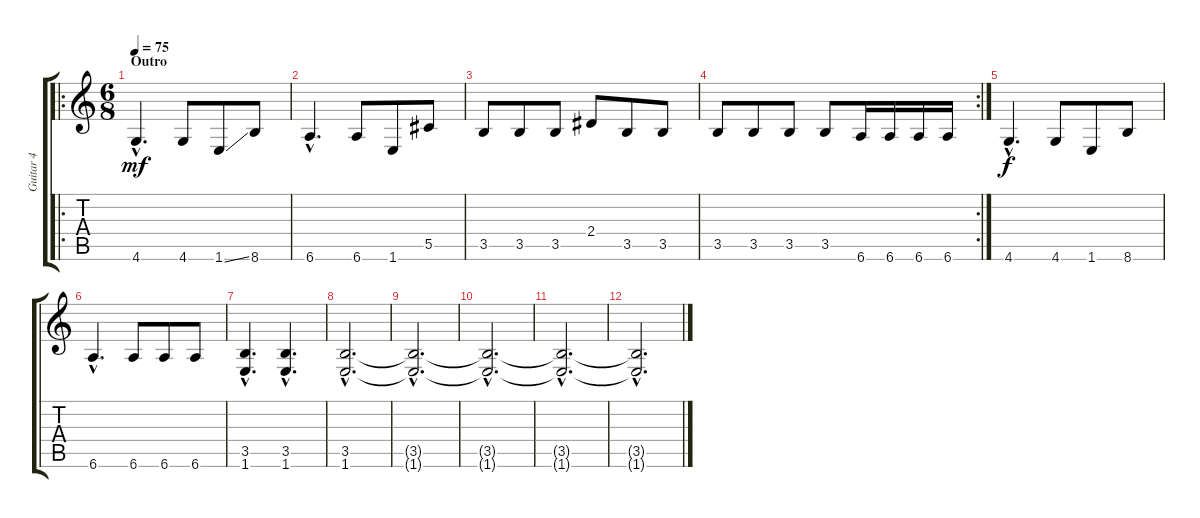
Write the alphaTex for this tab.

\track ("Guitar 4" "Guitar 4") {instrument distortionguitar}
\staff {score tabs}
\tuning (Eb4 Bb3 Gb3 Db3 Ab2 Eb2) {hide}
\ro
\ts (6 8)
\section ("" "Outro")
\tempo 75
\clef g2
\ks c
4.6{hac}.4{d dy mf} 4.6.8 1.6{ss}.8 8.6.8 |
6.6{hac}.4{d} 6.6.8 1.6.8 5.5.8 |
3.5.8 3.5.8 3.5.8 2.4.8 3.5.8 3.5.8 |
\rc 2
3.5.8 3.5.8 3.5.8 3.5.8 6.6.16 6.6.16 6.6.16 6.6.16 |
4.6{hac}.4{d dy f} 4.6.8 1.6.8 8.6.8 |
6.6{hac}.4{d} 6.6.8 6.6.8 6.6.8 |
(3.5{hac} 1.6{hac}).4{d} (3.5{hac} 1.6{hac}).4{d} |
(3.5{hac} 1.6{hac}).2{d} |
(3.5{hac t} 1.6{hac t}).2{d} |
(3.5{hac t} 1.6{hac t}).2{d} |
(3.5{hac t} 1.6{hac t}).2{d volume 0} |
(3.5{hac t} 1.6{hac t}).2{d}
